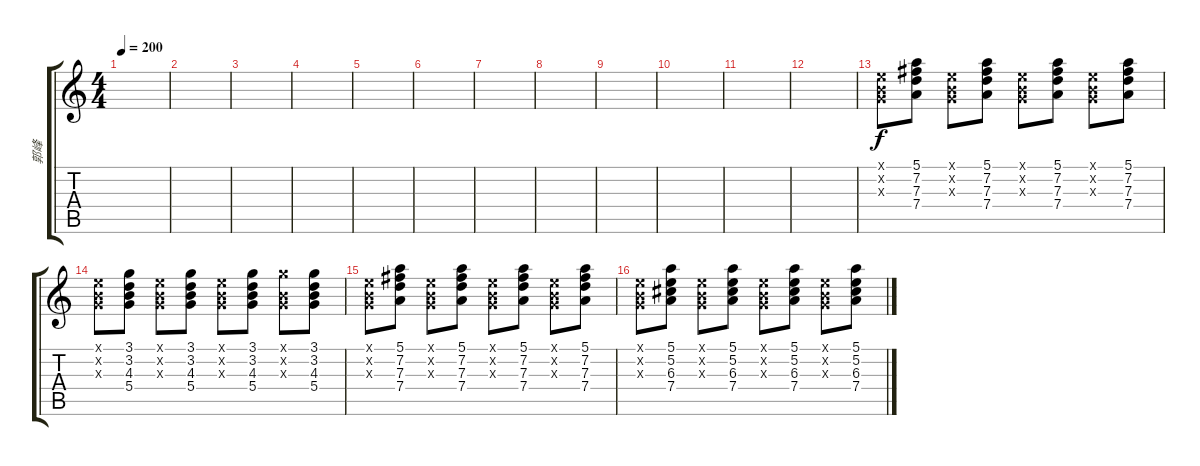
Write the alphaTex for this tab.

\track ("郭峰" "郭峰") {instrument electricguitarjazz}
\staff {score tabs}
\tuning (E4 B3 G3 D3 A2 E2) {hide}
\ts (4 4)
\tempo 200
\clef g2
\ks c
|
|
|
|
|
|
|
|
|
|
|
|
(0.1{x} 0.2{x} 0.3{x}).8 (5.1 7.2 7.3 7.4).8 (0.1{x} 0.2{x} 0.3{x}).8 (5.1 7.2 7.3 7.4).8 (0.1{x} 0.2{x} 0.3{x}).8 (5.1 7.2 7.3 7.4).8 (0.1{x} 0.2{x} 0.3{x}).8 (5.1 7.2 7.3 7.4).8 |
(0.1{x} 0.2{x} 0.3{x}).8 (3.1 3.2 4.3 5.4).8 (0.1{x} 0.2{x} 0.3{x}).8 (3.1 3.2 4.3 5.4).8 (0.1{x} 0.2{x} 0.3{x}).8 (3.1 3.2 4.3 5.4).8 (3.1{x} 0.2{x} 0.3{x}).8 (3.1 3.2 4.3 5.4).8 |
(0.1{x} 0.2{x} 0.3{x}).8 (5.1 7.2 7.3 7.4).8 (0.1{x} 0.2{x} 0.3{x}).8 (5.1 7.2 7.3 7.4).8 (0.1{x} 0.2{x} 0.3{x}).8 (5.1 7.2 7.3 7.4).8 (0.1{x} 0.2{x} 0.3{x}).8 (5.1 7.2 7.3 7.4).8 |
(0.1{x} 0.2{x} 0.3{x}).8 (5.1 5.2 6.3 7.4).8 (0.1{x} 0.2{x} 0.3{x}).8 (5.1 5.2 6.3 7.4).8 (0.1{x} 0.2{x} 0.3{x}).8 (5.1 5.2 6.3 7.4).8 (0.1{x} 0.2{x} 0.3{x}).8 (5.1 5.2 6.3 7.4).8
